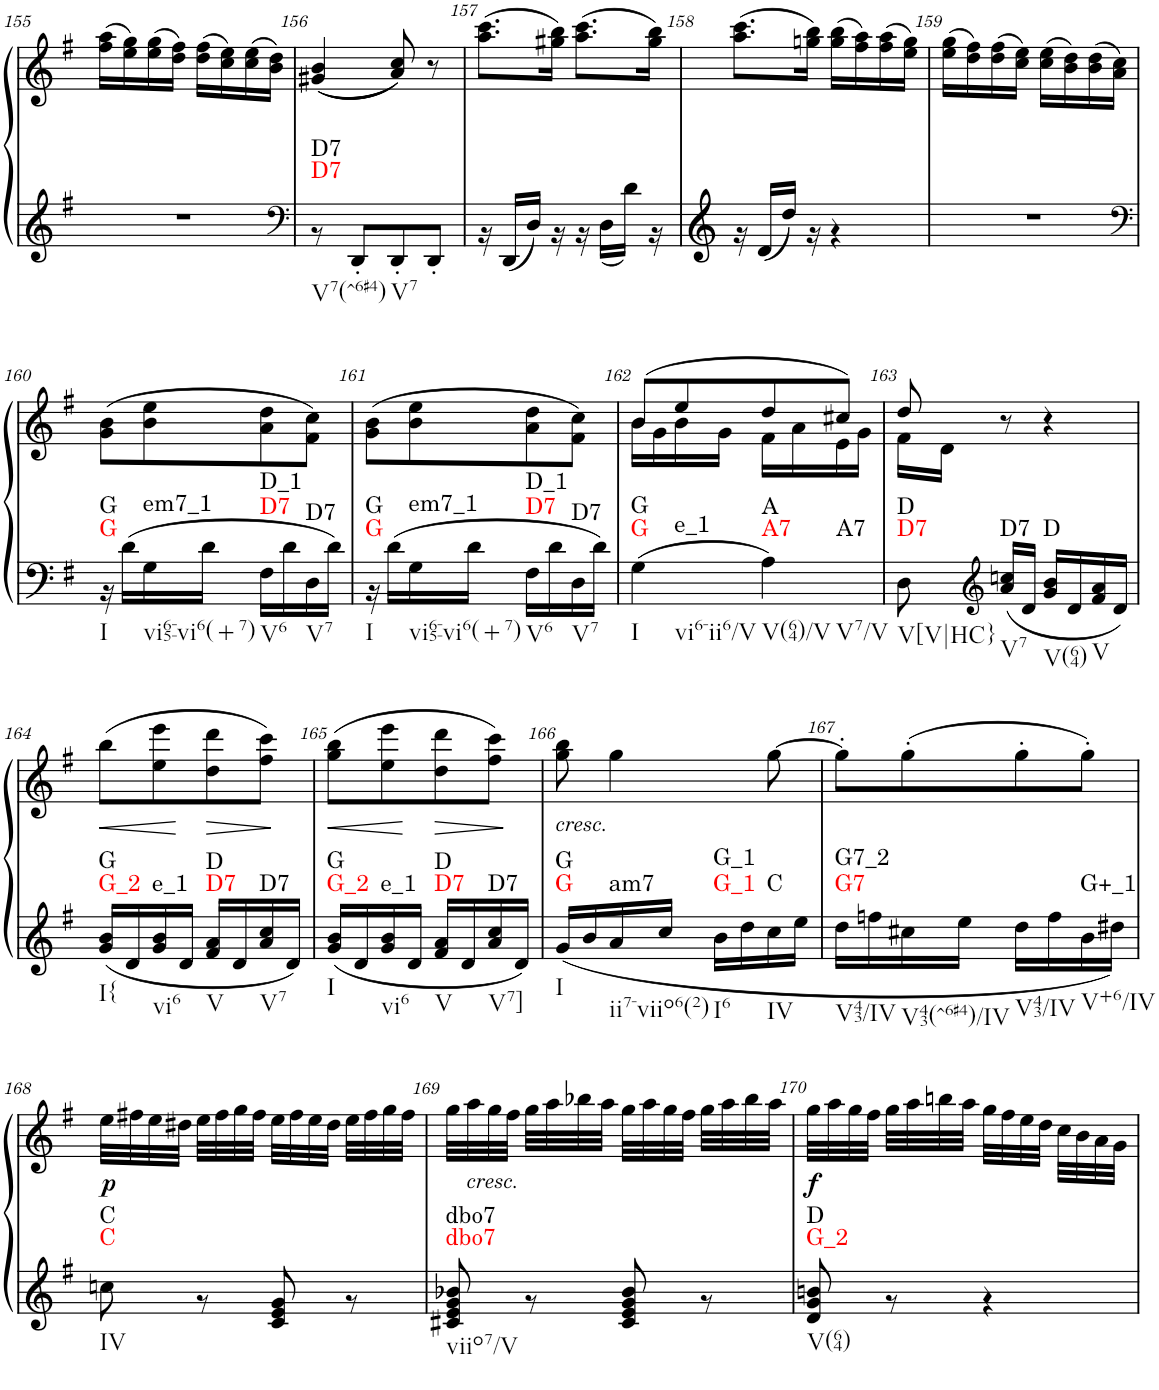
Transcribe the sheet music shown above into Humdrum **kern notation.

**kern	**kern	**dynam	**harte
*part1	*part1	*part1	*part1
*staff2	*staff1	*staff1/2	*
*I"Piano	*	*	*
*I'Pno	*	*	*
!!LO:PB:g=z
*clefG2	*clefG2	*	*
*k[f#]	*k[f#]	*	*
*G:	*G:	*	*
*M2/4	*M2/4	*	*
=155	=155	=155	=155
2r	(16ff#\ 16aa\LL	.	.
.	16ee\ 16gg\)	.	.
.	(16ee\ 16gg\	.	.
.	16dd\ 16ff#\JJ)	.	.
.	(16dd\ 16ff#\LL	.	.
.	16cc\ 16ee\)	.	.
.	(16cc\ 16ee\	.	.
.	16b\ 16dd\JJ)	.	.
=156	=156	=156	=156
*clefF4	*	*	*
*^	*	*	*
!	!	!	!	!LO:H:n=1:kt=D7
!	!	!	!	!LO:H:n=2:kt=D7
2ryy	8r	((4g#X/ 4b/	.	N N
.	8DD'</L	.	.	.
.	8DD'</	8a/ 8cc/))	.	.
.	8DD'</J	8r	.	.
=157	=157	=157	=157	=157
2ryy	16r	(8.aa\ 8.ccc\L	.	.
.	16DD/LL	.	.	.
.	16D/JJ	.	.	.
.	16r	16gg#X\ 16bb\Jk)	.	.
.	16r	(8.aa\ 8.ccc\L	.	.
.	16D\LL	.	.	.
.	16d\JJ	.	.	.
.	16r	16gg#\ 16bb\Jk)	.	.
=158	=158	=158	=158	=158
2ryy	16r	(8.aa\ 8.ccc\L	.	.
.	16d/LL	.	.	.
.	16dd/JJ	.	.	.
.	16r	16ggn\ 16bb\Jk)	.	.
.	4r	(16gg\ 16bb\LL	.	.
.	.	16ff#\ 16aa\)	.	.
.	.	(16ff#\ 16aa\	.	.
.	.	16ee\ 16gg\JJ)	.	.
*v	*v	*	*	*
=159	=159	=159	=159
2r	(16ee\ 16gg\LL	.	.
.	16dd\ 16ff#\)	.	.
.	(16dd\ 16ff#\	.	.
.	16cc\ 16ee\JJ)	.	.
.	(16cc\ 16ee\LL	.	.
.	16b\ 16dd\)	.	.
.	(16b\ 16dd\	.	.
.	16a\ 16cc\JJ)	.	.
!!LO:LB:g=z
=160	=160	=160	=160
*clefF4	*	*	*
*^	*	*	*
!	!	!	!	!LO:H:n=1:kt=G
!	!	!	!	!LO:H:n=2:kt=G
!	!	!	!	!LO:H:n=3:kt=em7_1
!	!	!	!	!LO:H:n=4:kt=D7
!	!	!	!	!LO:H:n=5:kt=D_1
!	!	!	!	!LO:H:n=6:kt=D7
2ryy	16r	(8g\ 8b\L	.	N N N N N N
.	16d\LL	.	.	.
.	16G\	8b\ 8ee\	.	.
.	16d\JJ	.	.	.
.	16F#\LL	8a\ 8dd\	.	.
.	16d\	.	.	.
.	16D\	8f#\ 8cc\J)	.	.
.	16d\JJ	.	.	.
=161	=161	=161	=161	=161
!	!	!	!	!LO:H:n=1:kt=G
!	!	!	!	!LO:H:n=2:kt=G
!	!	!	!	!LO:H:n=3:kt=em7_1
!	!	!	!	!LO:H:n=4:kt=D7
!	!	!	!	!LO:H:n=5:kt=D_1
!	!	!	!	!LO:H:n=6:kt=D7
2ryy	16r	(8g\ 8b\L	.	N N N N N N
.	16d\LL	.	.	.
.	16G\	8b\ 8ee\	.	.
.	16d\JJ	.	.	.
.	16F#\LL	8a\ 8dd\	.	.
.	16d\	.	.	.
.	16D\	8f#\ 8cc\J)	.	.
.	16d\JJ	.	.	.
=162	=162	=162	=162	=162
*	*	*^	*	*
!	!	!	!	!	!LO:H:n=1:kt=G
!	!	!	!	!	!LO:H:n=2:kt=G
!	!	!	!	!	!LO:H:n=3:kt=e_1
!	!	!	!	!	!LO:H:n=4:kt=A7
!	!	!	!	!	!LO:H:n=5:kt=A
!	!	!	!	!	!LO:H:n=6:kt=A7
2ryy	4G\	(8b/L	16b\LL	.	N N N N N N
.	.	.	16g\	.	.
.	.	8ee/	16b\	.	.
.	.	.	16g\JJ	.	.
.	4A\	8dd/	16f#\LL	.	.
.	.	.	16a\	.	.
.	.	8cc#X/J)	16e\	.	.
.	.	.	16g\JJ	.	.
=163	=163	=163	=163	=163	=163
!	!	!	!	!	!LO:H:n=1:kt=D7
!	!	!	!	!	!LO:H:n=2:kt=D
!	!	!	!	!	!LO:H:n=3:kt=D7
!	!	!	!	!	!LO:H:n=4:kt=D
2ryy	8D\	8dd/	16f#\LL	.	N N N N
.	.	.	16d\JJ	.	.
*clefG2	*	*	*	*	*
.	16a/ 16ccn/LL	8r	4.ryy	.	.
.	16d/JJ	.	.	.	.
.	16g/ 16b/LL	4r	.	.	.
.	16d/	.	.	.	.
.	16f#/ 16a/	.	.	.	.
.	16d/JJ	.	.	.	.
*	*	*v	*v	*	*
!!LO:LB:g=z
=164	=164	=164	=164	=164
!	!	!	!LO:HP:b	!LO:H:n=1:kt=G_2
!	!	!	!	!LO:H:n=2:kt=G
!	!	!	!	!LO:H:n=3:kt=e_1
!	!	!	!	!LO:H:n=4:kt=D7
!	!	!	!	!LO:H:n=5:kt=D
!	!	!	!	!LO:H:n=6:kt=D7
2ryy	16g/ 16b/LL	(8bb\L	<	N N N N N N
.	16d/	.	.	.
.	16g/ 16b/	8ee\ 8eee\	.	.
.	16d/JJ	.	.	.
!	!	!	!LO:HP:b	!
.	16f#/ 16a/LL	8dd\ 8ddd\	>	.
.	16d/	.	.	.
.	16a/ 16cc/	8ff#\ 8ccc\J)	[	.
.	16d/JJ	.	.	.
=165	=165	=165	=165	=165
!	!	!	!LO:HP:b	!LO:H:n=1:kt=G_2
!	!	!	!	!LO:H:n=2:kt=G
!	!	!	!	!LO:H:n=3:kt=e_1
!	!	!	!	!LO:H:n=4:kt=D7
!	!	!	!	!LO:H:n=5:kt=D
!	!	!	!	!LO:H:n=6:kt=D7
2ryy	16g/ 16b/LL	(8gg\ 8bb\L	<	N N N N N N
.	16d/	.	.	.
.	16g/ 16b/	8ee\ 8eee\	]	.
.	16d/JJ	.	.	.
.	16f#/ 16a/LL	8dd\ 8ddd\	.	.
.	16d/	.	.	.
.	16a/ 16cc/	8ff#\ 8ccc\J)	[	.
.	16d/JJ	.	.	.
=166	=166	=166	=166	=166
!	!	!LO:TX:b:i:t=cresc.	!	!LO:H:n=1:kt=G
!	!	!	!	!LO:H:n=2:kt=G
!	!	!	!	!LO:H:n=3:kt=am7
!	!	!	!	!LO:H:n=4:kt=G_1
!	!	!	!	!LO:H:n=5:kt=G_1
!	!	!	!	!LO:H:n=6:kt=C
2ryy	16g/LL	8gg\ 8bb\	.	N N N N N N
.	16b/	.	.	.
.	16a/	4gg\	.	.
.	16cc/JJ	.	.	.
.	16b\LL	.	.	.
.	16dd\	.	.	.
.	16cc\	[8gg\	.	.
.	16ee\JJ	.	.	.
=167	=167	=167	=167	=167
!	!	!	!	!LO:H:n=1:kt=G7
!	!	!	!	!LO:H:n=2:kt=G7_2
!	!	!	!	!LO:H:n=3:kt=G+_1
2ryy	16dd\LL	8gg'\L]	.	N N N
.	16ffn\	.	.	.
.	16cc#X\	(8gg'\	.	.
.	16ee\JJ	.	.	.
.	16dd\LL	8gg'\	.	.
.	16ff\	.	.	.
.	16b\	8gg'\J)	.	.
.	16dd#X\JJ	.	.	.
!!LO:LB:g=z
=168	=168	=168	=168	=168
!	!	!	!LO:DY:b	!LO:H:n=1:kt=C
!	!	!	!	!LO:H:n=2:kt=C
2ryy	8ccn\	32ee\LLL	p	N N
.	.	32ff#X\	.	.
.	.	32ee\	.	.
.	.	32dd#X\JJJ	.	.
.	8r	32ee\LLL	.	.
.	.	32ff#\	.	.
.	.	32gg\	.	.
.	.	32ff#\JJJ	.	.
.	8c/ 8e/ 8g/	32ee\LLL	.	.
.	.	32ff#\	.	.
.	.	32ee\	.	.
.	.	32dd#\JJJ	.	.
.	8r	32ee\LLL	.	.
.	.	32ff#\	.	.
.	.	32gg\	.	.
.	.	32ff#\JJJ	.	.
=169	=169	=169	=169	=169
!	!	!	!	!LO:H:n=1:kt=dbo7
!	!	!	!	!LO:H:n=2:kt=dbo7
2ryy	8c#X/ 8e/ 8g/ 8b-X/	32gg\LLL	.	N N
!	!	!LO:TX:b:i:t=cresc.	!	!
.	.	32aa\	.	.
.	.	32gg\	.	.
.	.	32ff#\JJJ	.	.
.	8r	32gg\LLL	.	.
.	.	32aa\	.	.
.	.	32bb-X\	.	.
.	.	32aa\JJJ	.	.
.	8c#/ 8e/ 8g/ 8b-/	32gg\LLL	.	.
.	.	32aa\	.	.
.	.	32gg\	.	.
.	.	32ff#\JJJ	.	.
.	8r	32gg\LLL	.	.
.	.	32aa\	.	.
.	.	32bb-\	.	.
.	.	32aa\JJJ	.	.
=170	=170	=170	=170	=170
!	!	!	!LO:DY:b	!LO:H:n=1:kt=G_2
!	!	!	!	!LO:H:n=2:kt=D
2ryy	8d/ 8g/ 8bn/	32gg\LLL	f	N N
.	.	32aa\	.	.
.	.	32gg\	.	.
.	.	32ff#\JJJ	.	.
.	8r	32gg\LLL	.	.
.	.	32aa\	.	.
.	.	32bbn\	.	.
.	.	32aa\JJJ	.	.
.	4r	32gg\LLL	.	.
.	.	32ff#\	.	.
.	.	32ee\	.	.
.	.	32dd\JJJ	.	.
.	.	32cc\LLL	.	.
.	.	32b\	.	.
.	.	32a\	.	.
.	.	32g\JJJ	.	.
*v	*v	*	*	*
=	=	=	=
*-	*-	*-	*-
